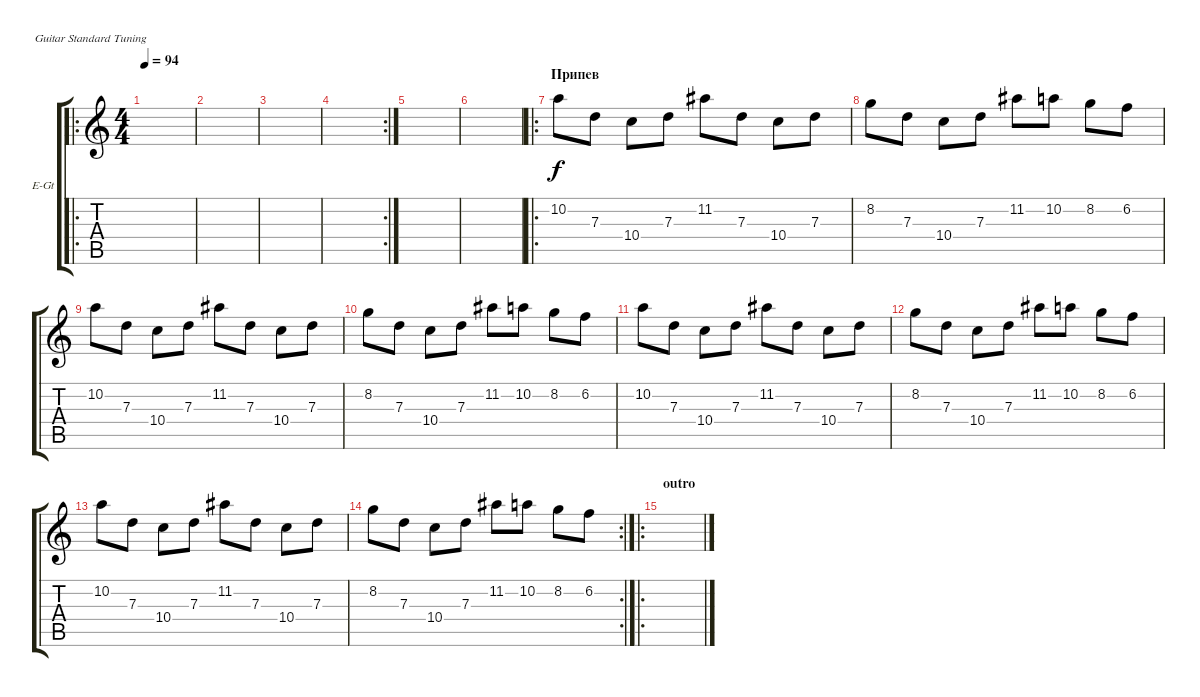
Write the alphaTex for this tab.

\defaultSystemsLayout 4
\bracketExtendMode groupsimilarinstruments
\firstSystemTrackNameOrientation horizontal
\otherSystemsTrackNameOrientation horizontal
\track ("Electric Guitar" "E-Gt") {instrument electricguitarclean}
\staff {score tabs}
\tuning (E4 B3 G3 D3 A2 E2)
\ro
\ts (4 4)
\tempo 94
\clef g2
\ks c
|
|
|
\rc 2
|
|
|
\ro
\section ("" "Припев")
10.2.8 7.3.8 10.4.8 7.3.8 11.2.8 7.3.8 10.4.8 7.3.8 |
8.2.8 7.3.8 10.4.8 7.3.8 11.2.8 10.2.8 8.2.8 6.2.8 |
10.2.8 7.3.8 10.4.8 7.3.8 11.2.8 7.3.8 10.4.8 7.3.8 |
8.2.8 7.3.8 10.4.8 7.3.8 11.2.8 10.2.8 8.2.8 6.2.8 |
10.2.8 7.3.8 10.4.8 7.3.8 11.2.8 7.3.8 10.4.8 7.3.8 |
8.2.8 7.3.8 10.4.8 7.3.8 11.2.8 10.2.8 8.2.8 6.2.8 |
10.2.8 7.3.8 10.4.8 7.3.8 11.2.8 7.3.8 10.4.8 7.3.8 |
\rc 2
8.2.8 7.3.8 10.4.8 7.3.8 11.2.8 10.2.8 8.2.8 6.2.8 |
\ro
\section ("" "outro")
